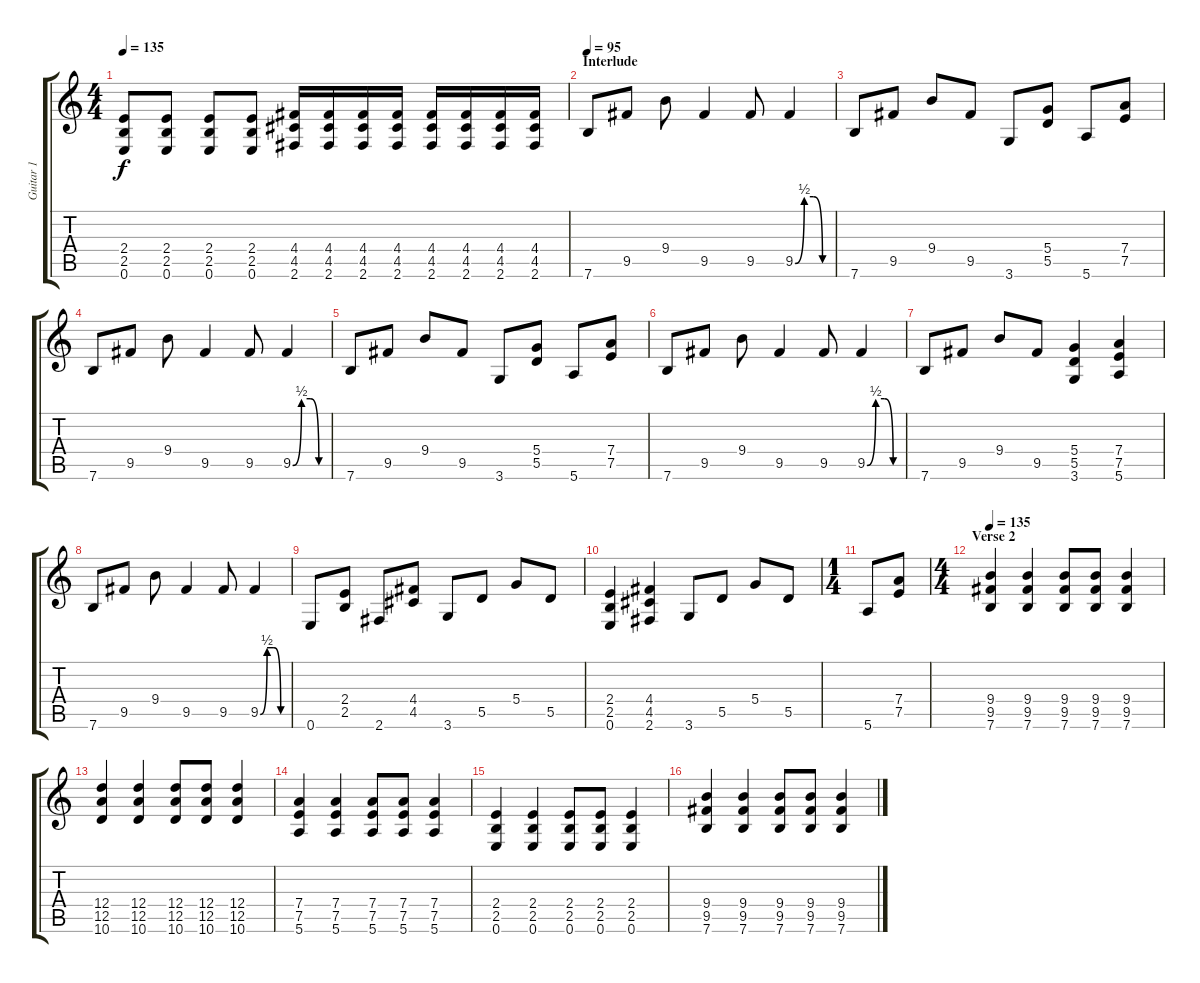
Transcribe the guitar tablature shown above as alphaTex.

\track ("Guitar 1" "Guitar 1") {instrument overdrivenguitar}
\staff {score tabs}
\tuning (E4 B3 G3 D3 A2 E2) {hide}
\ts (4 4)
\tempo 135
\clef g2
\ks c
(2.4 2.5 0.6).8{dy f} (2.4 2.5 0.6).8 (2.4 2.5 0.6).8 (2.4 2.5 0.6).8 (4.4 4.5 2.6).16 (4.4 4.5 2.6).16 (4.4 4.5 2.6).16 (4.4 4.5 2.6).16 (4.4 4.5 2.6).16 (4.4 4.5 2.6).16 (4.4 4.5 2.6).16 (4.4 4.5 2.6).16 |
\section ("" "Interlude")
\tempo 95
7.6.8 9.5.8 9.4.8 9.5.4 9.5.8 9.5{be (custom 0 0 15 2 30 2 45 0 60 0)}.4 |
7.6.8 9.5.8 9.4.8 9.5.8 3.6.8 (5.4 5.5).8 5.6.8 (7.4 7.5).8 |
7.6.8 9.5.8 9.4.8 9.5.4 9.5.8 9.5{be (custom 0 0 15 2 30 2 45 0 60 0)}.4 |
7.6.8 9.5.8 9.4.8 9.5.8 3.6.8 (5.4 5.5).8 5.6.8 (7.4 7.5).8 |
7.6.8 9.5.8 9.4.8 9.5.4 9.5.8 9.5{be (custom 0 0 15 2 30 2 45 0 60 0)}.4 |
7.6.8 9.5.8 9.4.8 9.5.8 (5.4 5.5 3.6).4 (7.4 7.5 5.6).4 |
7.6.8 9.5.8 9.4.8 9.5.4 9.5.8 9.5{be (custom 0 0 15 2 30 2 45 0 60 0)}.4 |
0.6.8 (2.4 2.5).8 2.6.8 (4.4 4.5).8 3.6.8 5.5.8 5.4.8 5.5.8 |
(2.4 2.5 0.6).4 (4.4 4.5 2.6).4 3.6.8 5.5.8 5.4.8 5.5.8 |
\ts (1 4)
5.6.8 (7.4 7.5).8 |
\ts (4 4)
\section ("" "Verse 2")
\tempo 135
(9.4 9.5 7.6).4 (9.4 9.5 7.6).4 (9.4 9.5 7.6).8 (9.4 9.5 7.6).8 (9.4 9.5 7.6).4 |
(12.4 12.5 10.6).4 (12.4 12.5 10.6).4 (12.4 12.5 10.6).8 (12.4 12.5 10.6).8 (12.4 12.5 10.6).4 |
(7.4 7.5 5.6).4 (7.4 7.5 5.6).4 (7.4 7.5 5.6).8 (7.4 7.5 5.6).8 (7.4 7.5 5.6).4 |
(2.4 2.5 0.6).4 (2.4 2.5 0.6).4 (2.4 2.5 0.6).8 (2.4 2.5 0.6).8 (2.4 2.5 0.6).4 |
(9.4 9.5 7.6).4 (9.4 9.5 7.6).4 (9.4 9.5 7.6).8 (9.4 9.5 7.6).8 (9.4 9.5 7.6).4
